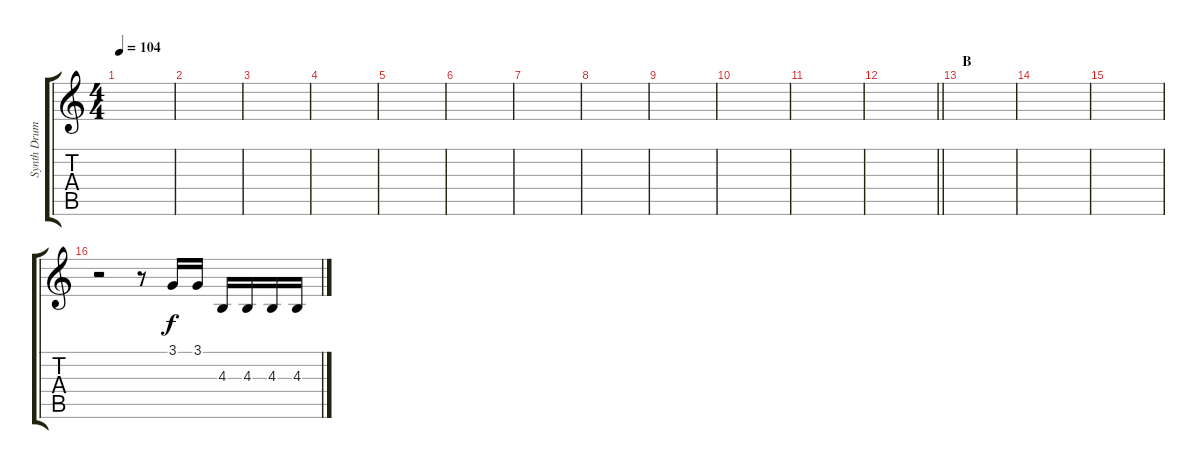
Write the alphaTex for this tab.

\track ("Synth Drum" "Synth Drum") {instrument synthdrum}
\staff {score tabs}
\tuning (E4 B3 G3 D3 A2 D2) {hide}
\ts (4 4)
\tempo 104
\clef g2
\ks c
|
|
|
|
|
|
|
|
|
|
|
\barLineRight lightlight
|
\section ("" "B")
|
|
|
r.2 r.8 3.1.16{dy f} 3.1.16 4.3.16 4.3.16 4.3.16 4.3.16
